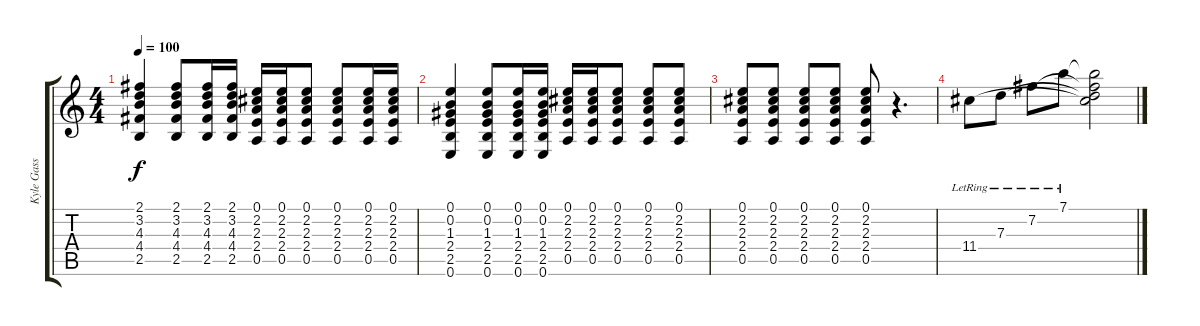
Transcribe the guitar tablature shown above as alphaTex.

\track ("Kyle Gass" "Kyle Gass") {instrument acousticguitarnylon}
\staff {score tabs}
\tuning (E4 B3 G3 D3 A2 E2) {hide}
\ts (4 4)
\tempo 100
\clef g2
\ks c
(2.1 3.2 4.3 4.4 2.5).4{dy f} (2.1 3.2 4.3 4.4 2.5).8 (2.1 3.2 4.3 4.4 2.5).16 (2.1 3.2 4.3 4.4 2.5).16 (0.1 2.2 2.3 2.4 0.5).16 (0.1 2.2 2.3 2.4 0.5).16 (0.1 2.2 2.3 2.4 0.5).8 (0.1 2.2 2.3 2.4 0.5).8 (0.1 2.2 2.3 2.4 0.5).16 (0.1 2.2 2.3 2.4 0.5).16 |
(0.1 0.2 1.3 2.4 2.5 0.6).4 (0.1 0.2 1.3 2.4 2.5 0.6).8 (0.1 0.2 1.3 2.4 2.5 0.6).16 (0.1 0.2 1.3 2.4 2.5 0.6).16 (0.1 2.2 2.3 2.4 0.5).16 (0.1 2.2 2.3 2.4 0.5).16 (0.1 2.2 2.3 2.4 0.5).8 (0.1 2.2 2.3 2.4 0.5).8 (0.1 2.2 2.3 2.4 0.5).8 |
(0.1 2.2 2.3 2.4 0.5).8 (0.1 2.2 2.3 2.4 0.5).8 (0.1 2.2 2.3 2.4 0.5).8 (0.1 2.2 2.3 2.4 0.5).8 (0.1 2.2 2.3 2.4 0.5).8 r.4{d} |
11.4{lr}.8 7.3{lr}.8 7.2{lr}.8 7.1{lr}.8 (7.1{t} 7.2{t} 7.3{t} 11.4{t}).2
